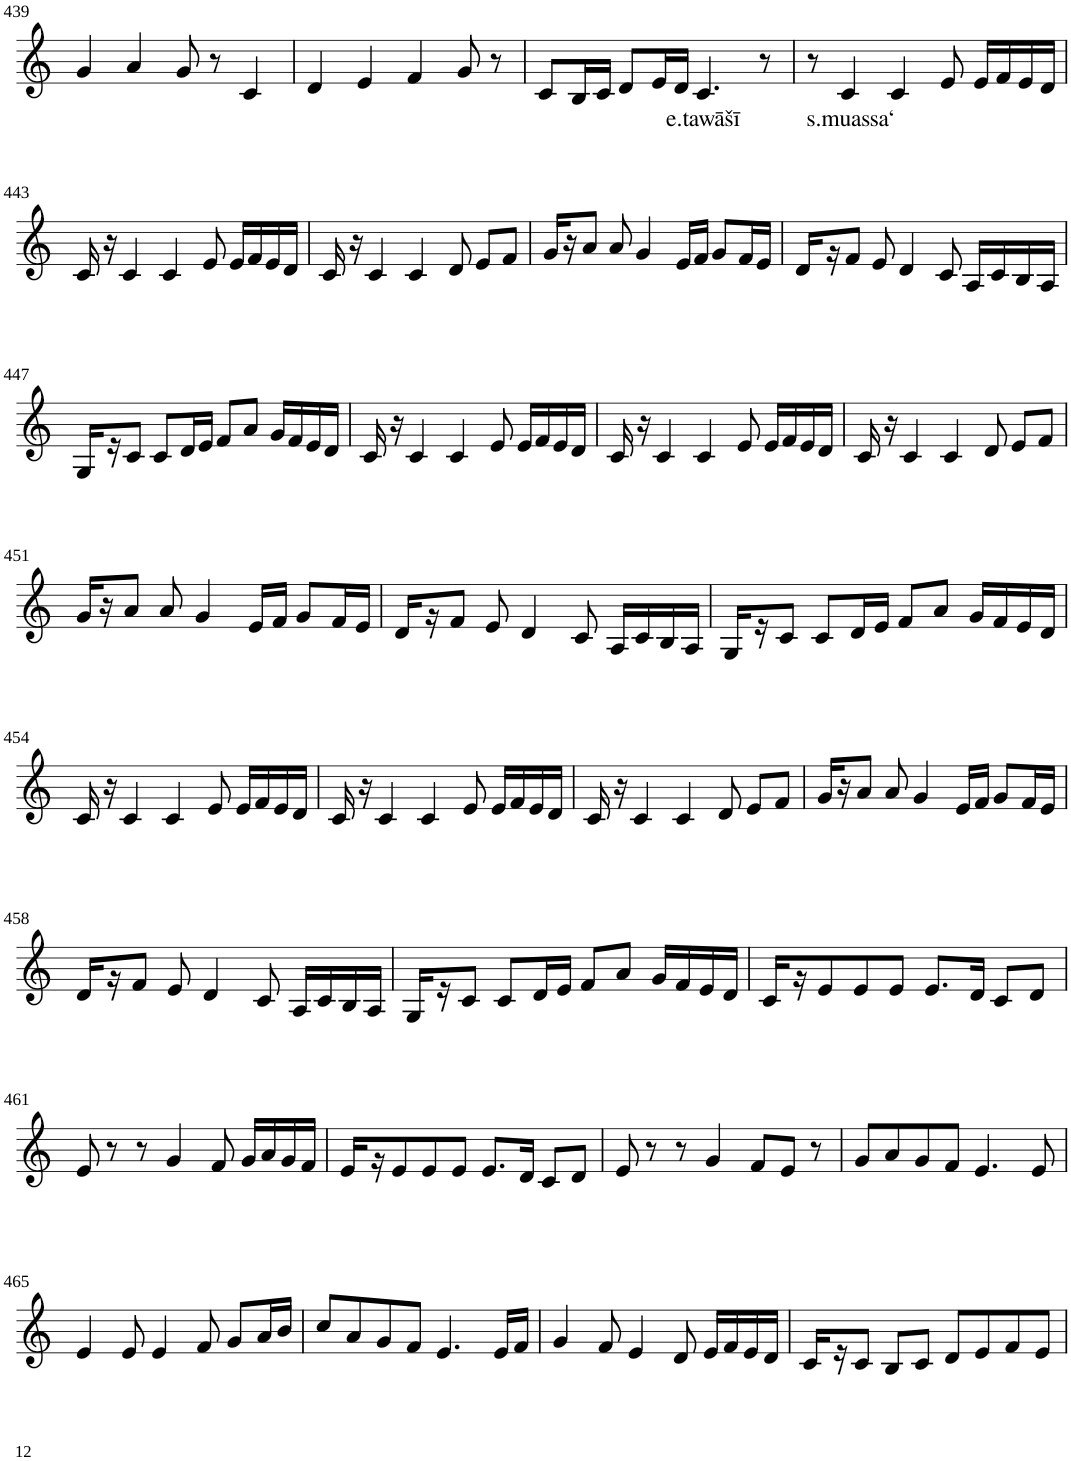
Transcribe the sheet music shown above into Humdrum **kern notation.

**kern	**text
*part1	*part1
*staff1	*staff1
*I"Violin	*
!!LO:PB:g=z
*clefG2	*
*k[]	*
*M4/4	*
=439	=439
4g/	.
4a/	.
8g/	.
8r	.
4c/	.
=440	=440
4d/	.
4e/	.
4f/	.
8g/	.
8r	.
=441	=441
8c/L	.
16B/L	.
16c/JJ	.
8d/L	.
16e/L	.
16d/JJ	.
!	!LO:LY:b
4.c/	e.tawāšī
8r	.
=442	=442
8r	.
!	!LO:LY:b
4c/	s.muassa‘
4c/	.
8e/	.
16e/LL	.
16f/	.
16e/	.
16d/JJ	.
!!LO:LB:g=z
=443	=443
16c/	.
16r	.
4c/	.
4c/	.
8e/	.
16e/LL	.
16f/	.
16e/	.
16d/JJ	.
=444	=444
16c/	.
16r	.
4c/	.
4c/	.
8d/	.
8e/L	.
8f/J	.
=445	=445
16g/LL	.
16r	.
8a/J	.
8a/	.
4g/	.
16e/LL	.
16f/JJ	.
8g/L	.
16f/L	.
16e/JJ	.
=446	=446
16d/LL	.
16r	.
8f/J	.
8e/	.
4d/	.
8c/	.
16A/LL	.
16c/	.
16B/	.
16A/JJ	.
!!LO:LB:g=z
=447	=447
16G/LL	.
16r	.
8c/J	.
8c/L	.
16d/L	.
16e/JJ	.
8f/L	.
8a/J	.
16g/LL	.
16f/	.
16e/	.
16d/JJ	.
=448	=448
16c/	.
16r	.
4c/	.
4c/	.
8e/	.
16e/LL	.
16f/	.
16e/	.
16d/JJ	.
=449	=449
16c/	.
16r	.
4c/	.
4c/	.
8e/	.
16e/LL	.
16f/	.
16e/	.
16d/JJ	.
=450	=450
16c/	.
16r	.
4c/	.
4c/	.
8d/	.
8e/L	.
8f/J	.
!!LO:LB:g=z
=451	=451
16g/LL	.
16r	.
8a/J	.
8a/	.
4g/	.
16e/LL	.
16f/JJ	.
8g/L	.
16f/L	.
16e/JJ	.
=452	=452
16d/LL	.
16r	.
8f/J	.
8e/	.
4d/	.
8c/	.
16A/LL	.
16c/	.
16B/	.
16A/JJ	.
=453	=453
16G/LL	.
16r	.
8c/J	.
8c/L	.
16d/L	.
16e/JJ	.
8f/L	.
8a/J	.
16g/LL	.
16f/	.
16e/	.
16d/JJ	.
!!LO:LB:g=z
=454	=454
16c/	.
16r	.
4c/	.
4c/	.
8e/	.
16e/LL	.
16f/	.
16e/	.
16d/JJ	.
=455	=455
16c/	.
16r	.
4c/	.
4c/	.
8e/	.
16e/LL	.
16f/	.
16e/	.
16d/JJ	.
=456	=456
16c/	.
16r	.
4c/	.
4c/	.
8d/	.
8e/L	.
8f/J	.
=457	=457
16g/LL	.
16r	.
8a/J	.
8a/	.
4g/	.
16e/LL	.
16f/JJ	.
8g/L	.
16f/L	.
16e/JJ	.
!!LO:LB:g=z
=458	=458
16d/LL	.
16r	.
8f/J	.
8e/	.
4d/	.
8c/	.
16A/LL	.
16c/	.
16B/	.
16A/JJ	.
=459	=459
16G/LL	.
16r	.
8c/J	.
8c/L	.
16d/L	.
16e/JJ	.
8f/L	.
8a/J	.
16g/LL	.
16f/	.
16e/	.
16d/JJ	.
=460	=460
16c/LL	.
16r	.
8e/	.
8e/	.
8e/J	.
8.e/L	.
16d/Jk	.
8c/L	.
8d/J	.
!!LO:LB:g=z
=461	=461
8e/	.
8r	.
8r	.
4g/	.
8f/	.
16g/LL	.
16a/	.
16g/	.
16f/JJ	.
=462	=462
16e/LL	.
16r	.
8e/	.
8e/	.
8e/J	.
8.e/L	.
16d/Jk	.
8c/L	.
8d/J	.
=463	=463
8e/	.
8r	.
8r	.
4g/	.
8f/L	.
8e/J	.
8r	.
=464	=464
8g/L	.
8a/	.
8g/	.
8f/J	.
4.e/	.
8e/	.
!!LO:LB:g=z
=465	=465
4e/	.
8e/	.
4e/	.
8f/	.
8g/L	.
16a/L	.
16b/JJ	.
=466	=466
8cc/L	.
8a/	.
8g/	.
8f/J	.
4.e/	.
16e/LL	.
16f/JJ	.
=467	=467
4g/	.
8f/	.
4e/	.
8d/	.
16e/LL	.
16f/	.
16e/	.
16d/JJ	.
=468	=468
16c/LL	.
16r	.
8c/J	.
8B/L	.
8c/J	.
8d/L	.
8e/	.
8f/	.
8e/J	.
=	=
*-	*-
